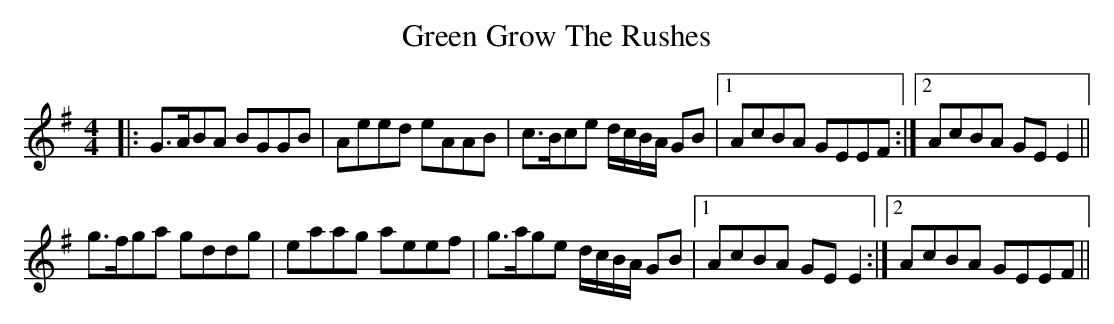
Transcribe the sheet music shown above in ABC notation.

X:1
T: Green Grow The Rushes
M: 4/4
L: 1/8
K: Gmaj
|:G>ABA BGGB|Aeed eAAB|c>Bce d/c/B/A/ GB|1 AcBA GEEF:|2 AcBA GEE2||
g>fga gddg|eaag aeef|g>age d/c/B/A/ GB|1 AcBA GEE2:|2 AcBA GEEF||
